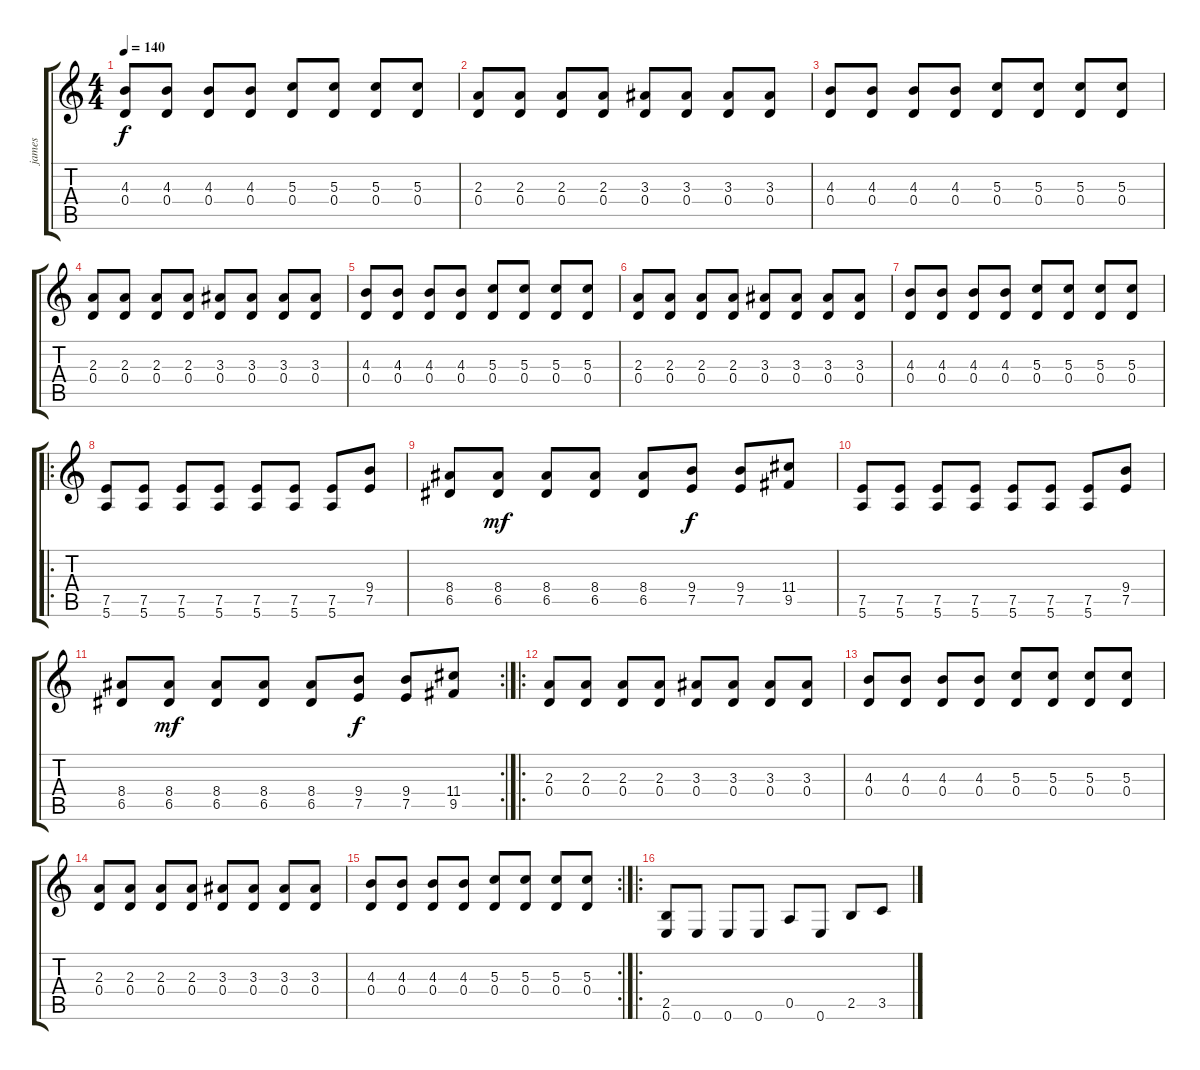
\track ("james" "james") {instrument overdrivenguitar}
\staff {score tabs}
\tuning (E4 B3 G3 D3 A2 E2) {hide}
\ts (4 4)
\tempo 140
\clef g2
\ks c
(4.3 0.4).8{dy f} (4.3 0.4).8 (4.3 0.4).8 (4.3 0.4).8 (5.3 0.4).8 (5.3 0.4).8 (5.3 0.4).8 (5.3 0.4).8 |
(2.3 0.4).8 (2.3 0.4).8 (2.3 0.4).8 (2.3 0.4).8 (3.3 0.4).8 (3.3 0.4).8 (3.3 0.4).8 (3.3 0.4).8 |
(4.3 0.4).8 (4.3 0.4).8 (4.3 0.4).8 (4.3 0.4).8 (5.3 0.4).8 (5.3 0.4).8 (5.3 0.4).8 (5.3 0.4).8 |
(2.3 0.4).8 (2.3 0.4).8 (2.3 0.4).8 (2.3 0.4).8 (3.3 0.4).8 (3.3 0.4).8 (3.3 0.4).8 (3.3 0.4).8 |
(4.3 0.4).8 (4.3 0.4).8 (4.3 0.4).8 (4.3 0.4).8 (5.3 0.4).8 (5.3 0.4).8 (5.3 0.4).8 (5.3 0.4).8 |
(2.3 0.4).8 (2.3 0.4).8 (2.3 0.4).8 (2.3 0.4).8 (3.3 0.4).8 (3.3 0.4).8 (3.3 0.4).8 (3.3 0.4).8 |
(4.3 0.4).8 (4.3 0.4).8 (4.3 0.4).8 (4.3 0.4).8 (5.3 0.4).8 (5.3 0.4).8 (5.3 0.4).8 (5.3 0.4).8 |
\ro
(7.5 5.6).8 (7.5 5.6).8 (7.5 5.6).8 (7.5 5.6).8 (7.5 5.6).8 (7.5 5.6).8 (7.5 5.6).8 (9.4 7.5).8 |
(8.4 6.5).8 (8.4 6.5).8{dy mf} (8.4 6.5).8 (8.4 6.5).8 (8.4 6.5).8 (9.4 7.5).8{dy f} (9.4 7.5).8 (11.4 9.5).8 |
(7.5 5.6).8 (7.5 5.6).8 (7.5 5.6).8 (7.5 5.6).8 (7.5 5.6).8 (7.5 5.6).8 (7.5 5.6).8 (9.4 7.5).8 |
\rc 2
(8.4 6.5).8 (8.4 6.5).8{dy mf} (8.4 6.5).8 (8.4 6.5).8 (8.4 6.5).8 (9.4 7.5).8{dy f} (9.4 7.5).8 (11.4 9.5).8 |
\ro
(2.3 0.4).8 (2.3 0.4).8 (2.3 0.4).8 (2.3 0.4).8 (3.3 0.4).8 (3.3 0.4).8 (3.3 0.4).8 (3.3 0.4).8 |
(4.3 0.4).8 (4.3 0.4).8 (4.3 0.4).8 (4.3 0.4).8 (5.3 0.4).8 (5.3 0.4).8 (5.3 0.4).8 (5.3 0.4).8 |
(2.3 0.4).8 (2.3 0.4).8 (2.3 0.4).8 (2.3 0.4).8 (3.3 0.4).8 (3.3 0.4).8 (3.3 0.4).8 (3.3 0.4).8 |
\rc 2
(4.3 0.4).8 (4.3 0.4).8 (4.3 0.4).8 (4.3 0.4).8 (5.3 0.4).8 (5.3 0.4).8 (5.3 0.4).8 (5.3 0.4).8 |
\ro
(2.5 0.6).8 0.6.8 0.6.8 0.6.8 0.5.8 0.6.8 2.5.8 3.5.8
